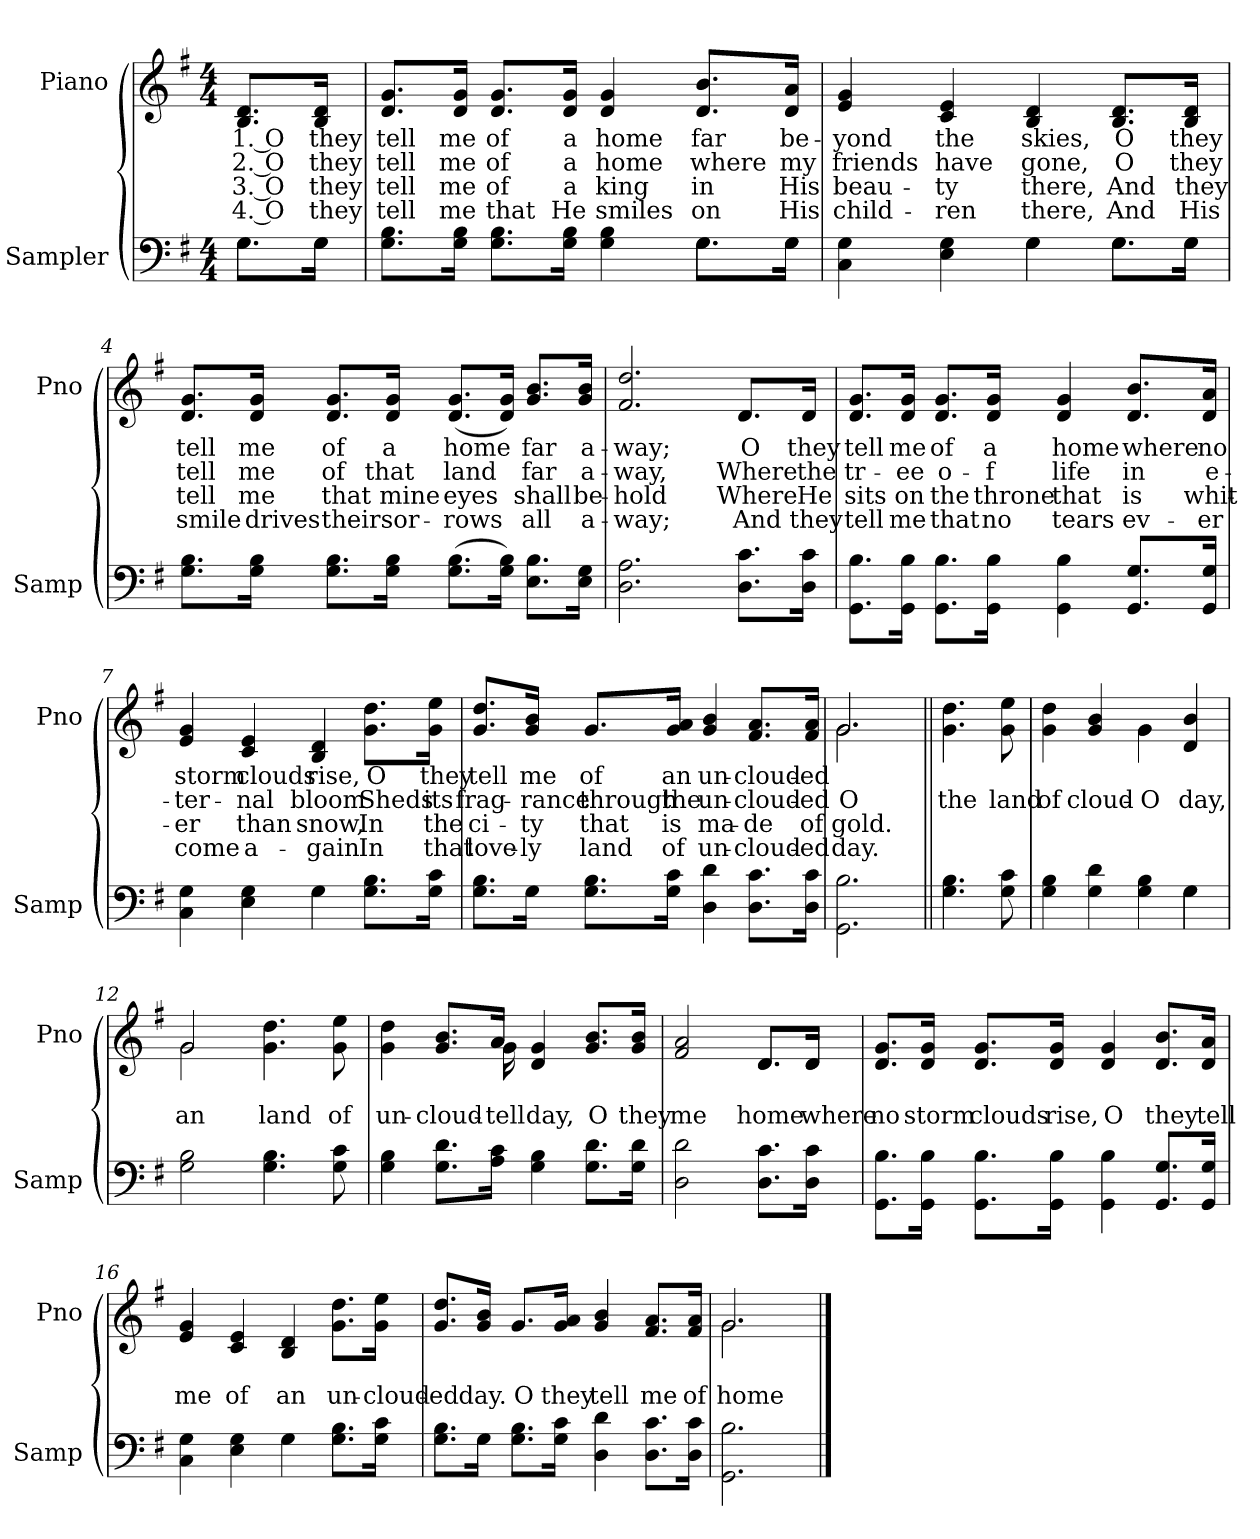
**kern	**kern	**text	**text	**text	**text
*part2	*part1	*part1	*part1	*part1	*part1
*staff2	*staff1	*staff1	*staff1	*staff1	*staff1
*I"Sampler	*I"Piano	*	*	*	*
*I'Samp	*I'Pno	*	*	*	*
*clefF4	*clefG2	*	*	*	*
*k[f#]	*k[f#]	*	*	*	*
*G:	*G:	*	*	*	*
*M4/4	*M4/4	*	*	*	*
=1	=1	=1	=1	=1	=1
*^	*	*	*	*	*
8.G\L	8.G\L	8.B/ 8.d/L	1. O	2. O	3. O	4. O
16G\Jk	16G\Jk	16B/ 16d/Jk	they	they	they	they
=2	=2	=2	=2	=2	=2	=2
8.G\ 8.B\L	2.ryy	8.d/ 8.g/L	tell	tell	tell	tell
16G\ 16B\Jk	.	16d/ 16g/Jk	me	me	me	me
8.G\ 8.B\L	.	8.d/ 8.g/L	of	of	of	that
16G\ 16B\Jk	.	16d/ 16g/Jk	a	a	a	He
4G 4B	.	4d 4g	home	home	king	smiles
8.G\L	8.G\L	8.d/ 8.b/L	far	where	in	on
16G\Jk	16G\Jk	16d/ 16a/Jk	be-	my	His	His
=3	=3	=3	=3	=3	=3	=3
4C 4G	2ryy	4e 4g	-yond	friends	beau-	child-
4E 4G	.	4c 4e	the	have	-ty	-ren
4G\	4G	4B 4d	skies,	gone,	there,	there,
8.G\L	8.G\L	8.B/ 8.d/L	O	O	And	And
16G\Jk	16G\Jk	16B/ 16d/Jk	they	they	they	His
*v	*v	*	*	*	*	*
=4	=4	=4	=4	=4	=4
8.G\ 8.B\L	8.d/ 8.g/L	tell	tell	tell	smile
16G\ 16B\Jk	16d/ 16g/Jk	me	me	me	drives
8.G\ 8.B\L	8.d/ 8.g/L	of	of	that	their
16G\ 16B\Jk	16d/ 16g/Jk	a	that	mine	sor-
(8.G\ 8.B\L	(8.d/ 8.g/L	home	land	eyes	-rows
16G\ 16B\Jk)	16d/ 16g/Jk)	.	.	.	.
8.E\ 8.B\L	8.g/ 8.b/L	far	far	shall	all
16E\ 16G\Jk	16g/ 16b/Jk	a-	a-	be-	a-
=5	=5	=5	=5	=5	=5
2.D 2.A	2.f# 2.dd	-way;	-way,	-hold	-way;
8.D\ 8.c\L	8.d/L	O	Where	Where	And
16D\ 16c\Jk	16d/Jk	they	the	He	they
=6	=6	=6	=6	=6	=6
8.GG\ 8.B\L	8.d/ 8.g/L	tell	tr-	sits	tell
16GG\ 16B\Jk	16d/ 16g/Jk	me	-ee	on	me
8.GG\ 8.B\L	8.d/ 8.g/L	of	o-	the	that
16GG\ 16B\Jk	16d/ 16g/Jk	a	-f	throne	no
4GG 4B	4d 4g	home	life	that	tears
8.GG/ 8.G/L	8.d/ 8.b/L	where	in	is	ev-
16GG/ 16G/Jk	16d/ 16a/Jk	no	e-	whit-	-er
=7	=7	=7	=7	=7	=7
4C 4G	4e 4g	storm	-ter-	-er	come
4E 4G	4c 4e	clouds	-nal	than	a-
4G	4B 4d	rise,	bloom	snow,	-gain
8.G\ 8.B\L	8.g\ 8.dd\L	O	Sheds	In	In
16G\ 16c\Jk	16g\ 16ee\Jk	they	its	the	that
=8	=8	=8	=8	=8	=8
8.G\ 8.B\L	8.g/ 8.dd/L	tell	frag-	ci-	love-
16G\Jk	16g/ 16b/Jk	me	-rance	-ty	-ly
8.G\ 8.B\L	8.g/L	of	through	that	land
16G\ 16c\Jk	16g/ 16a/Jk	an	the	is	of
4D 4d	4g 4b	un-	un-	ma-	un-
8.D\ 8.c\L	8.f#/ 8.a/L	-cloud-	-cloud-	-de	-cloud-
16D\ 16c\Jk	16f#/ 16a/Jk	-ed	-ed	of	-ed
=9	=9	=9	=9	=9	=9
*	*^	*	*	*	*
2.GG 2.B	2.g/	2.g	.	O	gold.	day.
=10||	=10||	=10||	=10||	=10||	=10||	=10||
!	!LO:TX:t=Refrain	!	!	!	!	!
*	*v	*v	*	*	*	*
4.G 4.B	4.g 4.dd	.	the	.	.
8G 8c	8g 8ee	.	land	.	.
=11	=11	=11	=11	=11	=11
*^	*^	*	*	*	*
4G 4B	2.ryy	4g 4dd	2ryy	.	of	.	.
4G 4d	.	4g 4b	.	.	cloud-	.	.
4G 4B	.	4g\	4g	.	O	.	.
4G\	4G	4d 4b	4ryy	.	day,	.	.
*v	*v	*	*	*	*	*	*
=12	=12	=12	=12	=12	=12	=12
2G 2B	2g/	2g	.	an	.	.
4.G 4.B	4.g 4.dd	2ryy	.	land	.	.
8G 8c	8g 8ee	.	.	of	.	.
=13	=13	=13	=13	=13	=13	=13
4G 4B	4g 4dd	4..ryy	.	un-	.	.
8.G\ 8.d\L	8.g/ 8.b/L	.	.	-cloud-	.	.
16A\ 16c\Jk	16a/Jk	16g	.	tell	.	.
4G 4B	4d 4g	2ryy	.	day,	.	.
8.G\ 8.d\L	8.g/ 8.b/L	.	.	O	.	.
16G\ 16d\Jk	16g/ 16b/Jk	.	.	they	.	.
=14	=14	=14	=14	=14	=14	=14
2D 2d	2f# 2a	2ryy	.	me	.	.
8.D\ 8.c\L	8.d/L	8.d/L	.	home	.	.
16D\ 16c\Jk	16d/Jk	16d/Jk	.	where	.	.
*	*v	*v	*	*	*	*
=15	=15	=15	=15	=15	=15
8.GG\ 8.B\L	8.d/ 8.g/L	.	no	.	.
16GG\ 16B\Jk	16d/ 16g/Jk	.	storm	.	.
8.GG\ 8.B\L	8.d/ 8.g/L	.	clouds	.	.
16GG\ 16B\Jk	16d/ 16g/Jk	.	rise,	.	.
4GG 4B	4d 4g	.	O	.	.
8.GG/ 8.G/L	8.d/ 8.b/L	.	they	.	.
16GG/ 16G/Jk	16d/ 16a/Jk	.	tell	.	.
=16	=16	=16	=16	=16	=16
4C 4G	4e 4g	.	me	.	.
4E 4G	4c 4e	.	of	.	.
4G	4B 4d	.	an	.	.
8.G\ 8.B\L	8.g\ 8.dd\L	.	un-	.	.
16G\ 16c\Jk	16g\ 16ee\Jk	.	-cloud-	.	.
=17	=17	=17	=17	=17	=17
8.G\ 8.B\L	8.g/ 8.dd/L	.	-ed	.	.
16G\Jk	16g/ 16b/Jk	.	day.	.	.
8.G\ 8.B\L	8.g/L	.	O	.	.
16G\ 16c\Jk	16g/ 16a/Jk	.	they	.	.
4D 4d	4g 4b	.	tell	.	.
8.D\ 8.c\L	8.f#/ 8.a/L	.	me	.	.
16D\ 16c\Jk	16f#/ 16a/Jk	.	of	.	.
=18	=18	=18	=18	=18	=18
*	*^	*	*	*	*
2.GG 2.B	2.g/	2.g	.	home	.	.
*	*v	*v	*	*	*	*
==	==	==	==	==	==
*-	*-	*-	*-	*-	*-
